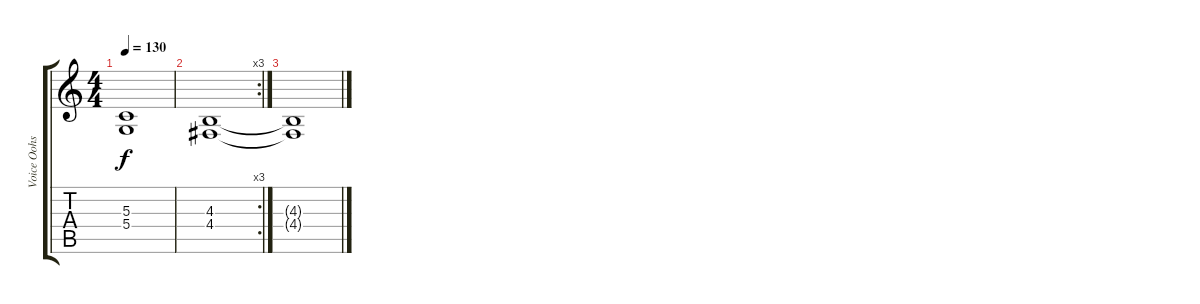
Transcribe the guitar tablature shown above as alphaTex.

\track ("Voice Oohs" "Voice Oohs") {instrument voiceoohs}
\staff {score tabs}
\tuning (E4 B3 G3 D3 A2 E2) {hide}
\ts (4 4)
\tempo 130
\clef g2
\ks c
(5.3 5.4).1{dy f} |
\rc 3
(4.3 4.4).1 |
(4.3{t} 4.4{t}).1
